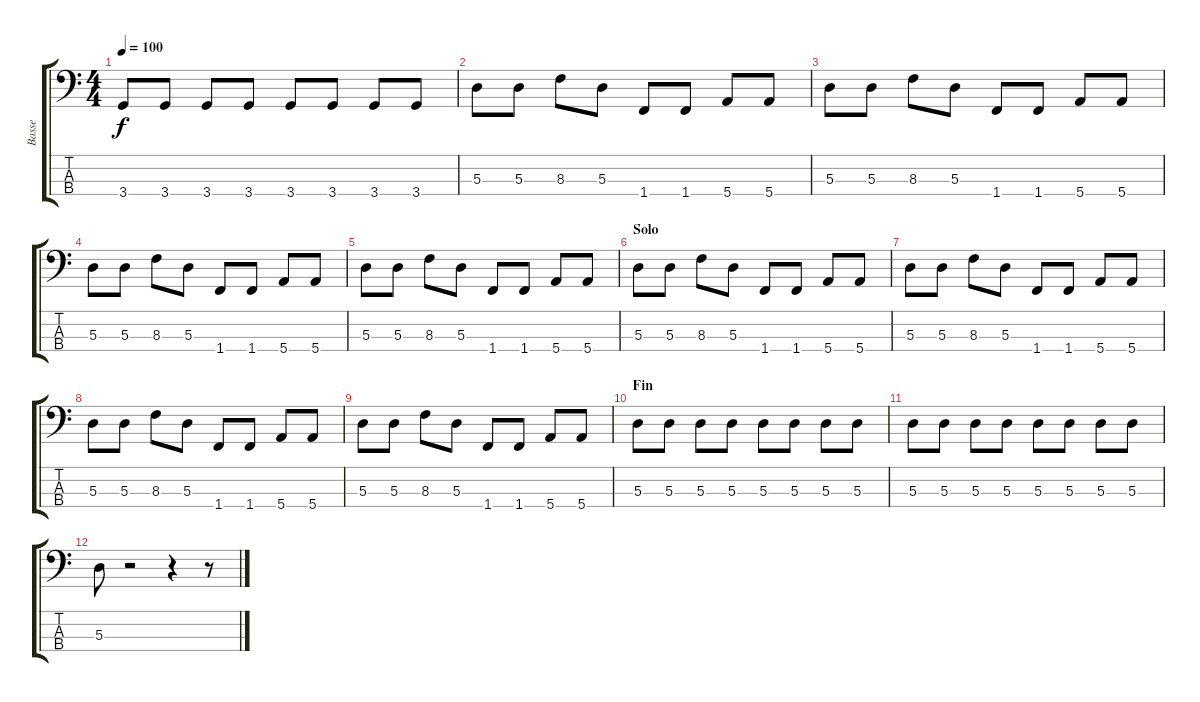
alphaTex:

\track ("Basse" "Basse") {instrument electricbassfinger}
\staff {score tabs}
\tuning (G2 D2 A1 E1) {hide}
\ts (4 4)
\tempo 100
\clef f4
\ks c
3.4.8{dy f} 3.4.8 3.4.8 3.4.8 3.4.8 3.4.8 3.4.8 3.4.8 |
5.3.8 5.3.8 8.3.8 5.3.8 1.4.8 1.4.8 5.4.8 5.4.8 |
5.3.8 5.3.8 8.3.8 5.3.8 1.4.8 1.4.8 5.4.8 5.4.8 |
5.3.8 5.3.8 8.3.8 5.3.8 1.4.8 1.4.8 5.4.8 5.4.8 |
5.3.8 5.3.8 8.3.8 5.3.8 1.4.8 1.4.8 5.4.8 5.4.8 |
\section ("" "Solo")
5.3.8 5.3.8 8.3.8 5.3.8 1.4.8 1.4.8 5.4.8 5.4.8 |
5.3.8 5.3.8 8.3.8 5.3.8 1.4.8 1.4.8 5.4.8 5.4.8 |
5.3.8 5.3.8 8.3.8 5.3.8 1.4.8 1.4.8 5.4.8 5.4.8 |
5.3.8 5.3.8 8.3.8 5.3.8 1.4.8 1.4.8 5.4.8 5.4.8 |
\section ("" "Fin")
5.3.8 5.3.8 5.3.8 5.3.8 5.3.8 5.3.8 5.3.8 5.3.8 |
5.3.8 5.3.8 5.3.8 5.3.8 5.3.8 5.3.8 5.3.8 5.3.8 |
5.3.8 r.2 r.4 r.8
